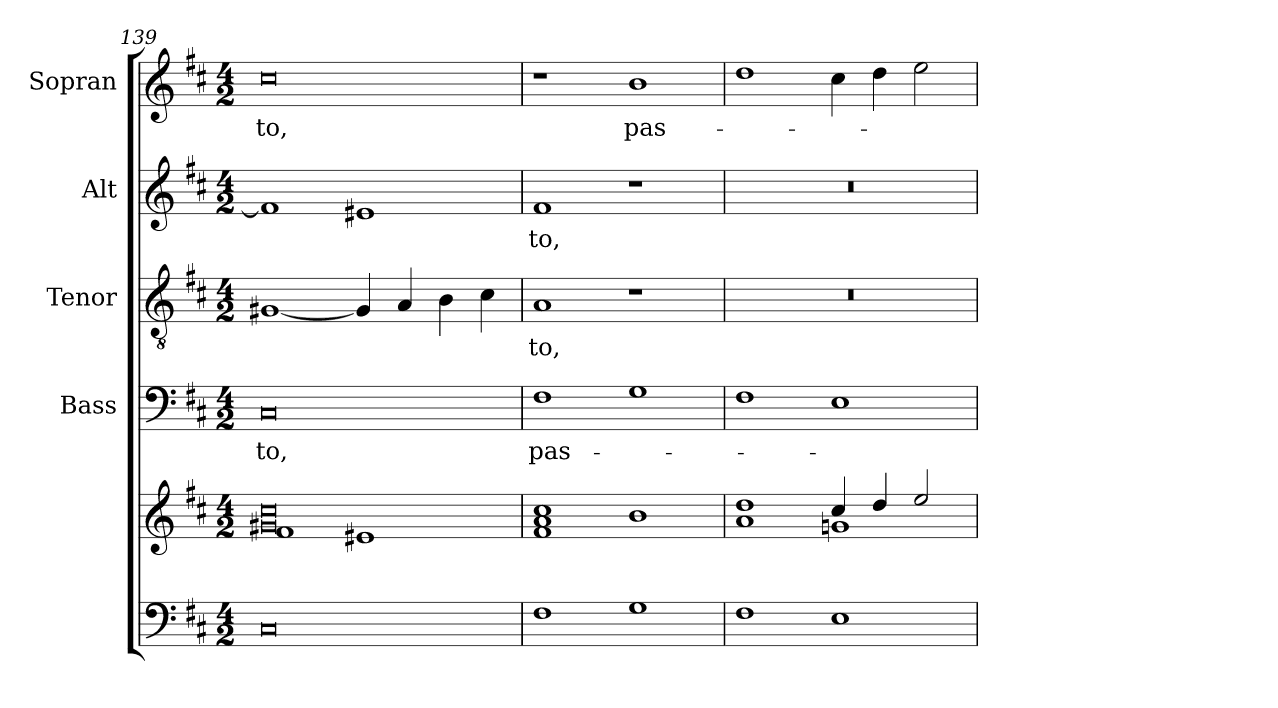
**kern	**kern	**kern	**text	**kern	**text	**kern	**text	**kern	**text
*part5	*part5	*part4	*part4	*part3	*part3	*part2	*part2	*part1	*part1
*staff6	*staff5	*staff4	*staff4	*staff3	*staff3	*staff2	*staff2	*staff1	*staff1
*	*	*I"Bass	*	*I"Tenor	*	*I"Alt	*	*I"Sopran	*
*	*	*I'B.	*	*I'T.	*	*I'A.	*	*I'S.	*
*clefF4	*clefG2	*clefF4	*	*clefGv2	*	*clefG2	*	*clefG2	*
*k[f#c#]	*k[f#c#]	*k[f#c#]	*	*k[f#c#]	*	*k[f#c#]	*	*k[f#c#]	*
*D:	*D:	*D:	*	*D:	*	*D:	*	*D:	*
*M4/2	*M4/2	*M4/2	*	*M4/2	*	*M4/2	*	*M4/2	*
=139	=139	=139	=139	=139	=139	=139	=139	=139	=139
*	*^	*	*	*	*	*	*	*	*
!	!	!	!	!LO:LY:b	!	!	!	!	!	!LO:LY:b
0C#	0g#X 0cc#	1f#	0C#	-to,	[1G#X	.	1f#]	.	0cc#	-to,
.	.	1e#X	.	.	4G#/]	.	1e#X	.	.	.
.	.	.	.	.	4A/	.	.	.	.	.
.	.	.	.	.	4B\	.	.	.	.	.
.	.	.	.	.	4c#\	.	.	.	.	.
*	*v	*v	*	*	*	*	*	*	*	*
!!LO:PB:g=z
=140	=140	=140	=140	=140	=140	=140	=140	=140	=140
!	!	!	!LO:LY:b	!	!LO:LY:b	!	!LO:LY:b	!	!
1F#	1f# 1a 1cc#	1F#	pas-	1A	-to,	1f#	-to,	1r	.
!	!	!	!	!	!	!	!	!	!LO:LY:b
1G	1b	1G	.	1r	.	1r	.	1b	pas-
=141	=141	=141	=141	=141	=141	=141	=141	=141	=141
*	*^	*	*	*	*	*	*	*	*
1F#	1dd	1a	1F#	.	0r	.	0r	.	1dd	.
1E	4cc#/	1gn	1E	.	.	.	.	.	4cc#\	.
.	4dd/	.	.	.	.	.	.	.	4dd\	.
.	2ee/	.	.	.	.	.	.	.	2ee\	.
*	*v	*v	*	*	*	*	*	*	*	*
=	=	=	=	=	=	=	=	=	=
*-	*-	*-	*-	*-	*-	*-	*-	*-	*-
